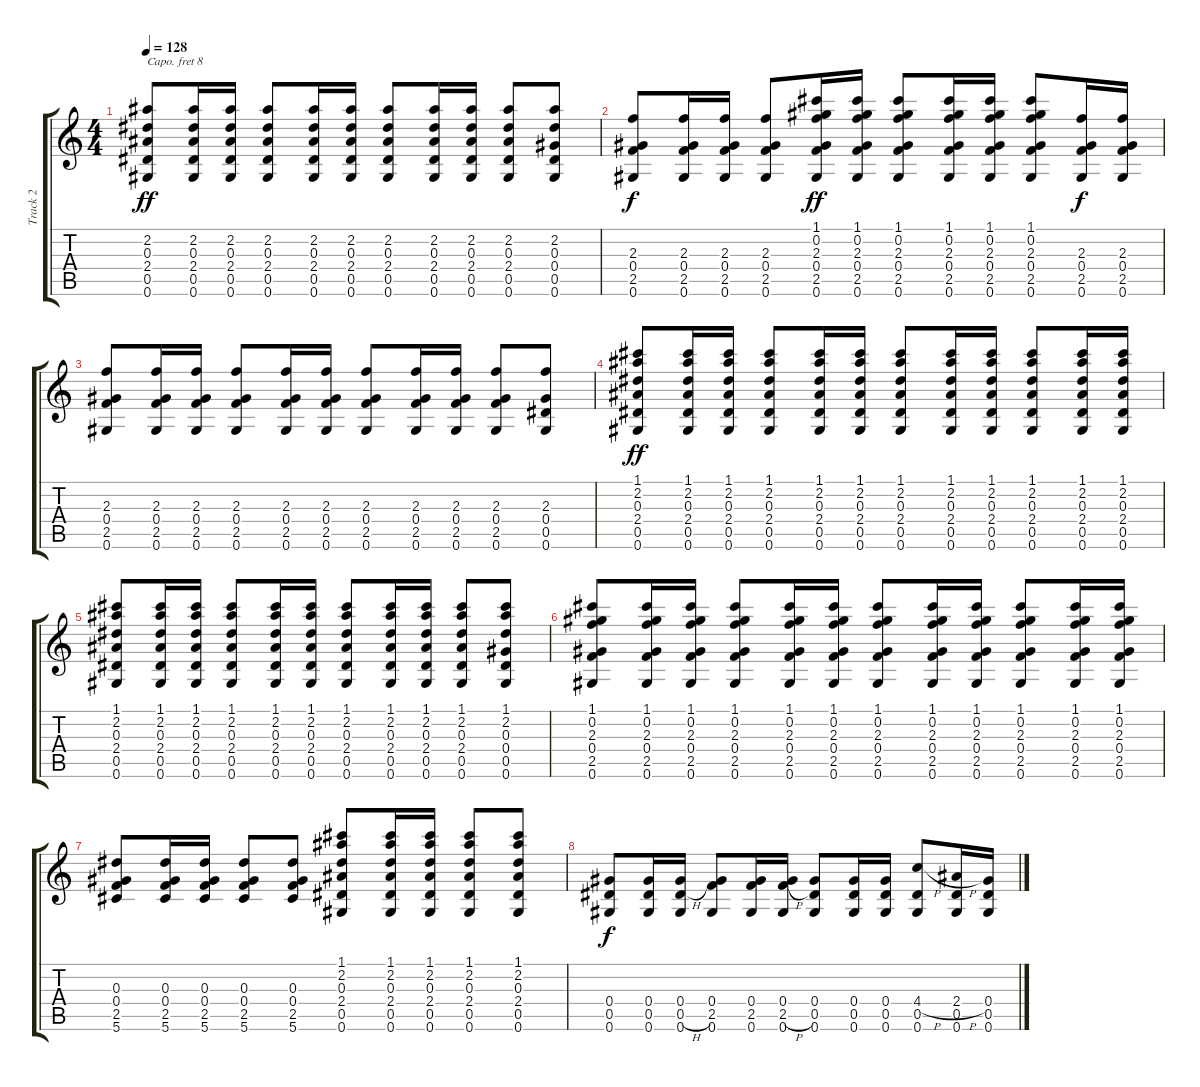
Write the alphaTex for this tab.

\track ("Track 2" "Track 2") {instrument acousticguitarsteel}
\staff {score tabs}
\capo 8
\tuning (E4 C4 G3 C3 G2 C2) {hide}
\ts (4 4)
\tempo 128
\clef g2
\ks c
(2.2 0.3 2.4 0.5 0.6).8{dy ff} (2.2 0.3 2.4 0.5 0.6).16 (2.2 0.3 2.4 0.5 0.6).16 (2.2 0.3 2.4 0.5 0.6).8 (2.2 0.3 2.4 0.5 0.6).16 (2.2 0.3 2.4 0.5 0.6).16 (2.2 0.3 2.4 0.5 0.6).8 (2.2 0.3 2.4 0.5 0.6).16 (2.2 0.3 2.4 0.5 0.6).16 (2.2 0.3 2.4 0.5 0.6).8 (2.2 0.3 0.4 0.5 0.6).8 |
(2.3 0.4 2.5 0.6).8{dy f} (2.3 0.4 2.5 0.6).16 (2.3 0.4 2.5 0.6).16 (2.3 0.4 2.5 0.6).8 (1.1 0.2 2.3 0.4 2.5 0.6).16{dy ff} (1.1 0.2 2.3 0.4 2.5 0.6).16 (1.1 0.2 2.3 0.4 2.5 0.6).8 (1.1 0.2 2.3 0.4 2.5 0.6).16 (1.1 0.2 2.3 0.4 2.5 0.6).16 (1.1 0.2 2.3 0.4 2.5 0.6).8 (2.3 0.4 2.5 0.6).16{dy f} (2.3 0.4 2.5 0.6).16 |
(2.3 0.4 2.5 0.6).8 (2.3 0.4 2.5 0.6).16 (2.3 0.4 2.5 0.6).16 (2.3 0.4 2.5 0.6).8 (2.3 0.4 2.5 0.6).16 (2.3 0.4 2.5 0.6).16 (2.3 0.4 2.5 0.6).8 (2.3 0.4 2.5 0.6).16 (2.3 0.4 2.5 0.6).16 (2.3 0.4 2.5 0.6).8 (2.3 0.4 0.5 0.6).8 |
(1.1 2.2 0.3 2.4 0.5 0.6).8{dy ff} (1.1 2.2 0.3 2.4 0.5 0.6).16 (1.1 2.2 0.3 2.4 0.5 0.6).16 (1.1 2.2 0.3 2.4 0.5 0.6).8 (1.1 2.2 0.3 2.4 0.5 0.6).16 (1.1 2.2 0.3 2.4 0.5 0.6).16 (1.1 2.2 0.3 2.4 0.5 0.6).8 (1.1 2.2 0.3 2.4 0.5 0.6).16 (1.1 2.2 0.3 2.4 0.5 0.6).16 (1.1 2.2 0.3 2.4 0.5 0.6).8 (1.1 2.2 0.3 2.4 0.5 0.6).16 (1.1 2.2 0.3 2.4 0.5 0.6).16 |
(1.1 2.2 0.3 2.4 0.5 0.6).8 (1.1 2.2 0.3 2.4 0.5 0.6).16 (1.1 2.2 0.3 2.4 0.5 0.6).16 (1.1 2.2 0.3 2.4 0.5 0.6).8 (1.1 2.2 0.3 2.4 0.5 0.6).16 (1.1 2.2 0.3 2.4 0.5 0.6).16 (1.1 2.2 0.3 2.4 0.5 0.6).8 (1.1 2.2 0.3 2.4 0.5 0.6).16 (1.1 2.2 0.3 2.4 0.5 0.6).16 (1.1 2.2 0.3 2.4 0.5 0.6).8 (1.1 2.2 0.3 0.4 0.5 0.6).8 |
(1.1 0.2 2.3 0.4 2.5 0.6).8 (1.1 0.2 2.3 0.4 2.5 0.6).16 (1.1 0.2 2.3 0.4 2.5 0.6).16 (1.1 0.2 2.3 0.4 2.5 0.6).8 (1.1 0.2 2.3 0.4 2.5 0.6).16 (1.1 0.2 2.3 0.4 2.5 0.6).16 (1.1 0.2 2.3 0.4 2.5 0.6).8 (1.1 0.2 2.3 0.4 2.5 0.6).16 (1.1 0.2 2.3 0.4 2.5 0.6).16 (1.1 0.2 2.3 0.4 2.5 0.6).8 (1.1 0.2 2.3 0.4 2.5 0.6).16 (1.1 0.2 2.3 0.4 2.5 0.6).16 |
(0.3 0.4 2.5 5.6).8 (0.3 0.4 2.5 5.6).16 (0.3 0.4 2.5 5.6).16 (0.3 0.4 2.5 5.6).8 (0.3 0.4 2.5 5.6).8 (1.1 2.2 0.3 2.4 0.5 0.6).8 (1.1 2.2 0.3 2.4 0.5 0.6).16 (1.1 2.2 0.3 2.4 0.5 0.6).16 (1.1 2.2 0.3 2.4 0.5 0.6).8 (1.1 2.2 0.3 2.4 0.5 0.6).8 |
(0.4 0.5 0.6).8{dy f} (0.4 0.5 0.6).16 (0.4 0.5{h} 0.6).16 (0.4 2.5 0.6).8 (0.4 2.5 0.6).16 (0.4 2.5{h} 0.6).16 (0.4 0.5 0.6).8 (0.4 0.5 0.6).16 (0.4 0.5 0.6).16 (4.4{h} 0.5 0.6).8 (2.4{h} 0.5 0.6).16 (0.4 0.5 0.6).16
